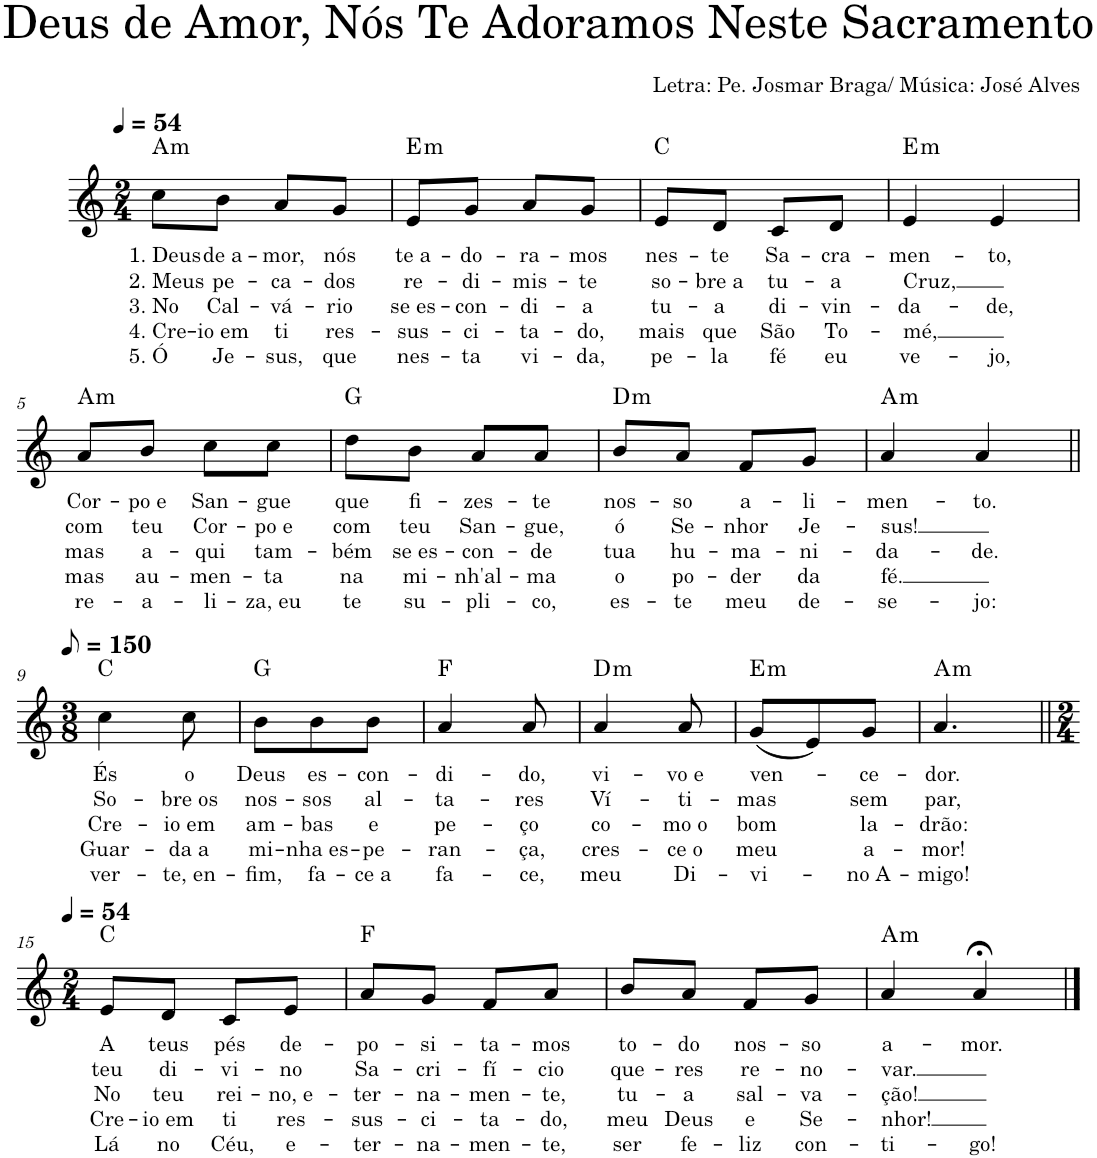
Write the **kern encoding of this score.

**kern	**text	**text	**text	**text	**text	**harte
*part1	*part1	*part1	*part1	*part1	*part1	*part1
*staff1	*staff1	*staff1	*staff1	*staff1	*staff1	*
*I"Voz	*	*	*	*	*	*
*I'Vo.	*	*	*	*	*	*
*clefG2	*	*	*	*	*	*
*k[]	*	*	*	*	*	*
*M2/4	*	*	*	*	*	*
*MM54	*	*	*	*	*	*
=1	=1	=1	=1	=1	=1	=1
!	!LO:LY:b	!LO:LY:b	!LO:LY:b	!LO:LY:b	!LO:LY:b	!LO:H:kt=m
8cc\L	1. Deus	2. Meus	3. No	4. Cre-	5. Ó	A:min
!	!LO:LY:b	!LO:LY:b	!LO:LY:b	!LO:LY:b	!LO:LY:b	!
8b\J	de a-	pe-	Cal-	-io em	Je-	.
!	!LO:LY:b	!LO:LY:b	!LO:LY:b	!LO:LY:b	!LO:LY:b	!
8a/L	-mor,	-ca-	-vá-	ti	-sus,	.
!	!LO:LY:b	!LO:LY:b	!LO:LY:b	!LO:LY:b	!LO:LY:b	!
8g/J	nós	-dos	-rio	res-	que	.
=2	=2	=2	=2	=2	=2	=2
!	!LO:LY:b	!LO:LY:b	!LO:LY:b	!LO:LY:b	!LO:LY:b	!LO:H:kt=m
8e/L	te a-	re-	se es-	-sus-	nes-	E:min
!	!LO:LY:b	!LO:LY:b	!LO:LY:b	!LO:LY:b	!LO:LY:b	!
8g/J	-do-	-di-	-con-	-ci-	-ta	.
!	!LO:LY:b	!LO:LY:b	!LO:LY:b	!LO:LY:b	!LO:LY:b	!
8a/L	-ra-	-mis-	-di-	-ta-	vi-	.
!	!LO:LY:b	!LO:LY:b	!LO:LY:b	!LO:LY:b	!LO:LY:b	!
8g/J	-mos	-te	-a	-do,	-da,	.
=3	=3	=3	=3	=3	=3	=3
!	!LO:LY:b	!LO:LY:b	!LO:LY:b	!LO:LY:b	!LO:LY:b	!
8e/L	nes-	so-	tu-	mais	pe-	C:maj
!	!LO:LY:b	!LO:LY:b	!LO:LY:b	!LO:LY:b	!LO:LY:b	!
8d/J	-te	-bre a	-a	que	-la	.
!	!LO:LY:b	!LO:LY:b	!LO:LY:b	!LO:LY:b	!LO:LY:b	!
8c/L	Sa-	tu-	di-	São	fé	.
!	!LO:LY:b	!LO:LY:b	!LO:LY:b	!LO:LY:b	!LO:LY:b	!
8d/J	-cra-	-a	-vin-	To-	eu	.
=4	=4	=4	=4	=4	=4	=4
!	!LO:LY:b	!LO:LY:b	!LO:LY:b	!LO:LY:b	!LO:LY:b	!LO:H:kt=m
4e/	-men-	Cruz,	-da-	-mé,	ve-	E:min
!	!LO:LY:b	!	!LO:LY:b	!	!LO:LY:b	!
4e/	-to,	.	-de,	.	-jo,	.
!!LO:LB:g=z
=5	=5	=5	=5	=5	=5	=5
!	!LO:LY:b	!LO:LY:b	!LO:LY:b	!LO:LY:b	!LO:LY:b	!LO:H:kt=m
8a/L	Cor-	com	mas	mas	re-	A:min
!	!LO:LY:b	!LO:LY:b	!LO:LY:b	!LO:LY:b	!LO:LY:b	!
8b/J	-po e	teu	a-	au-	-a-	.
!	!LO:LY:b	!LO:LY:b	!LO:LY:b	!LO:LY:b	!LO:LY:b	!
8cc\L	San-	Cor-	-qui	-men-	-li-	.
!	!LO:LY:b	!LO:LY:b	!LO:LY:b	!LO:LY:b	!LO:LY:b	!
8cc\J	-gue	-po e	tam-	-ta	-za, eu	.
=6	=6	=6	=6	=6	=6	=6
!	!LO:LY:b	!LO:LY:b	!LO:LY:b	!LO:LY:b	!LO:LY:b	!
8dd\L	que	com	-bém	na	te	G:maj
!	!LO:LY:b	!LO:LY:b	!LO:LY:b	!LO:LY:b	!LO:LY:b	!
8b\J	fi-	teu	se es-	mi-	su-	.
!	!LO:LY:b	!LO:LY:b	!LO:LY:b	!LO:LY:b	!LO:LY:b	!
8a/L	-zes-	San-	-con-	-nh'al-	-pli-	.
!	!LO:LY:b	!LO:LY:b	!LO:LY:b	!LO:LY:b	!LO:LY:b	!
8a/J	-te	-gue,	-de	-ma	-co,	.
=7	=7	=7	=7	=7	=7	=7
!	!LO:LY:b	!LO:LY:b	!LO:LY:b	!LO:LY:b	!LO:LY:b	!LO:H:kt=m
8b/L	nos-	ó	tua	o	es-	D:min
!	!LO:LY:b	!LO:LY:b	!LO:LY:b	!LO:LY:b	!LO:LY:b	!
8a/J	-so	Se-	hu-	po-	-te	.
!	!LO:LY:b	!LO:LY:b	!LO:LY:b	!LO:LY:b	!LO:LY:b	!
8f/L	a-	-nhor	-ma-	-der	meu	.
!	!LO:LY:b	!LO:LY:b	!LO:LY:b	!LO:LY:b	!LO:LY:b	!
8g/J	-li-	Je-	-ni-	da	de-	.
=8	=8	=8	=8	=8	=8	=8
!	!LO:LY:b	!LO:LY:b	!LO:LY:b	!LO:LY:b	!LO:LY:b	!LO:H:kt=m
4a/	-men-	-sus!	-da-	fé.	-se-	A:min
!	!LO:LY:b	!	!LO:LY:b	!	!LO:LY:b	!
4a/	-to.	.	-de.	.	-jo:	.
!!LO:LB:g=z
=9||	=9||	=9||	=9||	=9||	=9||	=9||
*M3/8	*	*	*	*	*	*
*MM75	*	*	*	*	*	*
!	!LO:LY:b	!LO:LY:b	!LO:LY:b	!LO:LY:b	!LO:LY:b	!
4cc\	És	So-	Cre-	Guar-	ver-	C:maj
!	!LO:LY:b	!LO:LY:b	!LO:LY:b	!LO:LY:b	!LO:LY:b	!
8cc\	o	-bre os	-io em	-da a	-te, en-	.
=10	=10	=10	=10	=10	=10	=10
!	!LO:LY:b	!LO:LY:b	!LO:LY:b	!LO:LY:b	!LO:LY:b	!
8b\L	Deus	nos-	am-	mi-	-fim,	G:maj
!	!LO:LY:b	!LO:LY:b	!LO:LY:b	!LO:LY:b	!LO:LY:b	!
8b\	es-	-sos	-bas	-nha es-	fa-	.
!	!LO:LY:b	!LO:LY:b	!LO:LY:b	!LO:LY:b	!LO:LY:b	!
8b\J	-con-	al-	e	-pe-	-ce a	.
=11	=11	=11	=11	=11	=11	=11
!	!LO:LY:b	!LO:LY:b	!LO:LY:b	!LO:LY:b	!LO:LY:b	!
4a/	-di-	-ta-	pe-	-ran-	fa-	F:maj
!	!LO:LY:b	!LO:LY:b	!LO:LY:b	!LO:LY:b	!LO:LY:b	!
8a/	-do,	-res	-ço	-ça,	-ce,	.
=12	=12	=12	=12	=12	=12	=12
!	!LO:LY:b	!LO:LY:b	!LO:LY:b	!LO:LY:b	!LO:LY:b	!LO:H:kt=m
4a/	vi-	Ví-	co-	cres-	meu	D:min
!	!LO:LY:b	!LO:LY:b	!LO:LY:b	!LO:LY:b	!LO:LY:b	!
8a/	-vo e	-ti-	-mo o	-ce o	Di-	.
=13	=13	=13	=13	=13	=13	=13
!	!LO:LY:b	!LO:LY:b	!LO:LY:b	!LO:LY:b	!LO:LY:b	!LO:H:kt=m
(8g/L	ven-	-mas	bom	meu	-vi-	E:min
8e/)	.	.	.	.	.	.
!	!LO:LY:b	!LO:LY:b	!LO:LY:b	!LO:LY:b	!LO:LY:b	!
8g/J	ce-	sem	la-	a-	-no A-	.
=14	=14	=14	=14	=14	=14	=14
!	!LO:LY:b	!LO:LY:b	!LO:LY:b	!LO:LY:b	!LO:LY:b	!LO:H:kt=m
4.a/	dor.	par,	-drão:	-mor!	-migo!	A:min
!!LO:LB:g=z
=15||	=15||	=15||	=15||	=15||	=15||	=15||
*M2/4	*	*	*	*	*	*
*MM54	*	*	*	*	*	*
!	!LO:LY:b	!LO:LY:b	!LO:LY:b	!LO:LY:b	!LO:LY:b	!
8e/L	A	teu	No	Cre-	Lá	C:maj
!	!LO:LY:b	!LO:LY:b	!LO:LY:b	!LO:LY:b	!LO:LY:b	!
8d/J	teus	di-	teu	-io em	no	.
!	!LO:LY:b	!LO:LY:b	!LO:LY:b	!LO:LY:b	!LO:LY:b	!
8c/L	pés	-vi-	rei-	ti	Céu,	.
!	!LO:LY:b	!LO:LY:b	!LO:LY:b	!LO:LY:b	!LO:LY:b	!
8e/J	de-	-no	-no, e-	res-	e-	.
=16	=16	=16	=16	=16	=16	=16
!	!LO:LY:b	!LO:LY:b	!LO:LY:b	!LO:LY:b	!LO:LY:b	!
8a/L	-po-	Sa-	-ter-	-sus-	-ter-	F:maj
!	!LO:LY:b	!LO:LY:b	!LO:LY:b	!LO:LY:b	!LO:LY:b	!
8g/J	-si-	-cri-	-na-	-ci-	-na-	.
!	!LO:LY:b	!LO:LY:b	!LO:LY:b	!LO:LY:b	!LO:LY:b	!
8f/L	-ta-	-fí-	-men-	-ta-	-men-	.
!	!LO:LY:b	!LO:LY:b	!LO:LY:b	!LO:LY:b	!LO:LY:b	!
8a/J	-mos	-cio	-te,	-do,	-te,	.
=17	=17	=17	=17	=17	=17	=17
!	!LO:LY:b	!LO:LY:b	!LO:LY:b	!LO:LY:b	!LO:LY:b	!
8b/L	to-	que-	tu-	meu	ser	.
!	!LO:LY:b	!LO:LY:b	!LO:LY:b	!LO:LY:b	!LO:LY:b	!
8a/J	-do	-res	-a	Deus	fe-	.
!	!LO:LY:b	!LO:LY:b	!LO:LY:b	!LO:LY:b	!LO:LY:b	!
8f/L	nos-	re-	sal-	e	-liz	.
!	!LO:LY:b	!LO:LY:b	!LO:LY:b	!LO:LY:b	!LO:LY:b	!
8g/J	-so	-no-	-va-	Se-	con-	.
=18	=18	=18	=18	=18	=18	=18
!	!LO:LY:b	!LO:LY:b	!LO:LY:b	!LO:LY:b	!LO:LY:b	!LO:H:kt=m
4a/	a-	-var.	-ção!	-nhor!	-ti-	A:min
!	!LO:LY:b	!	!	!	!LO:LY:b	!
4a;</	-mor.	.	.	.	-go!	.
==	==	==	==	==	==	==
*-	*-	*-	*-	*-	*-	*-
